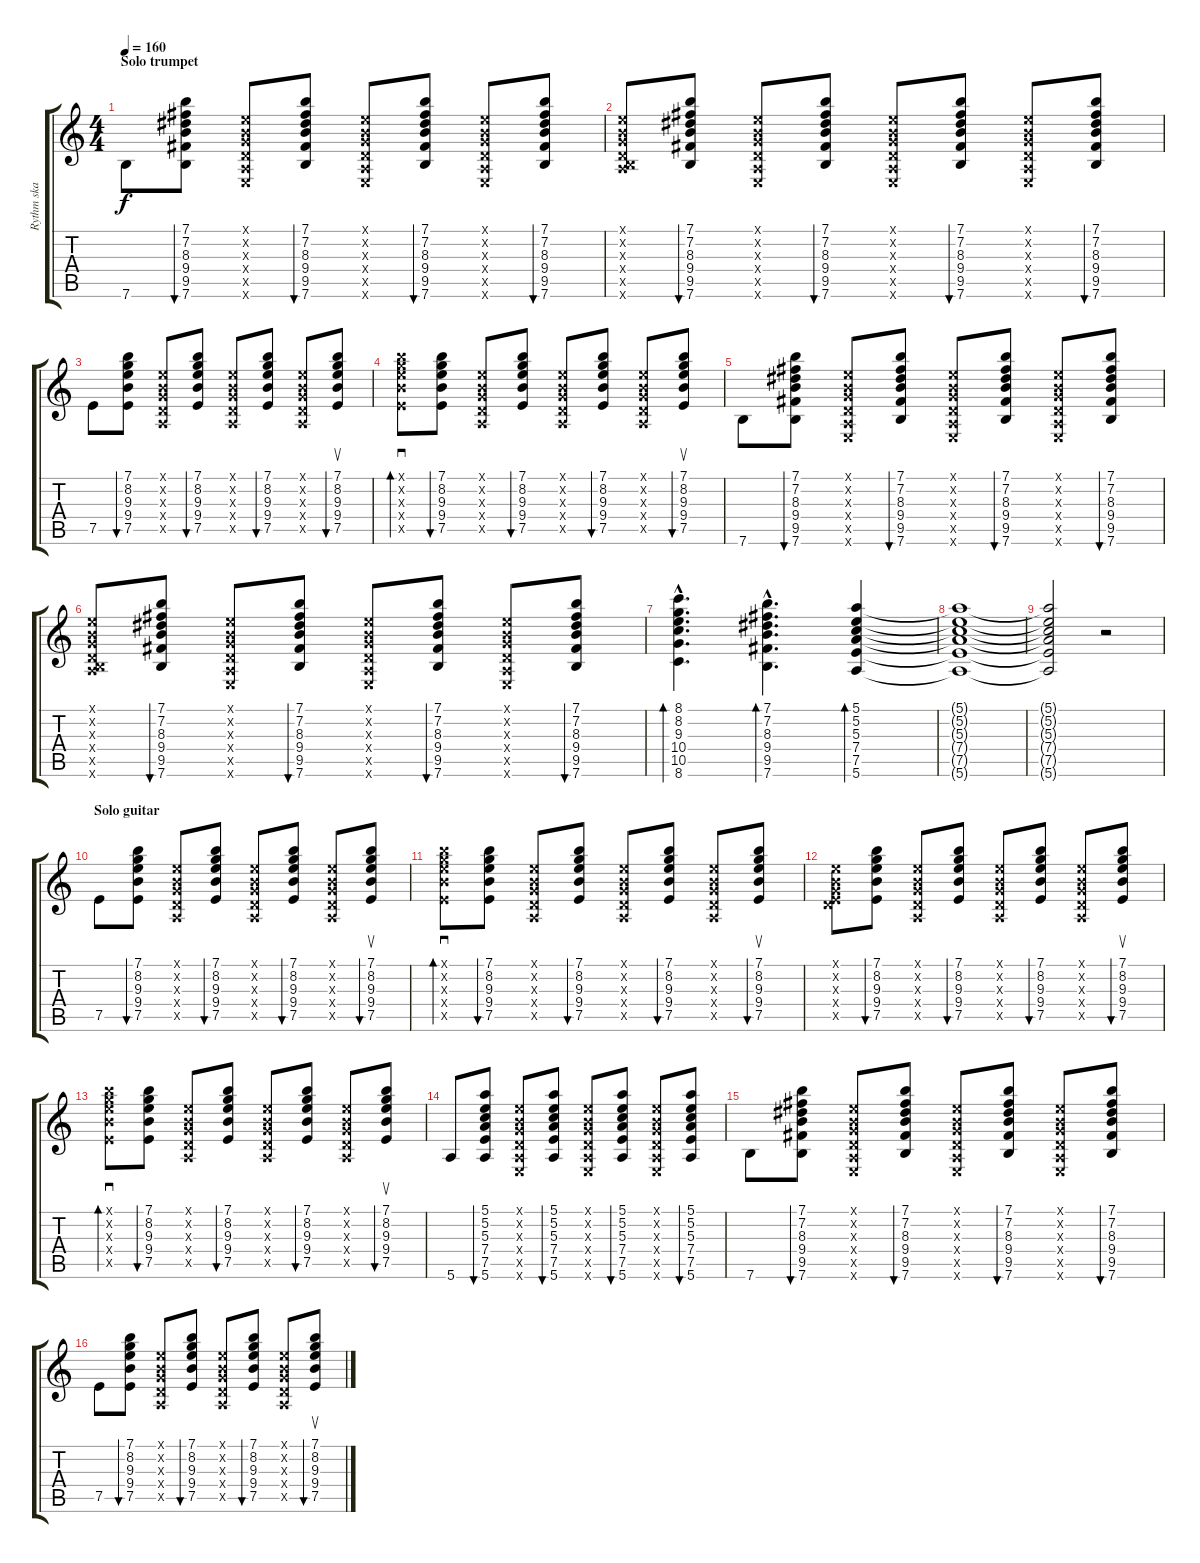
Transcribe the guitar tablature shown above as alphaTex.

\track ("Rythm ska" "Rythm ska") {instrument electricguitarjazz}
\staff {score tabs}
\tuning (E4 B3 G3 D3 A2 E2) {hide}
\ts (4 4)
\section ("" "Solo trumpet")
\tempo 160
\clef g2
\ks c
7.6.8{dy f} (7.1 7.2 8.3 9.4 9.5 7.6).8{bu 60} (0.1{x} 0.2{x} 0.3{x} 0.4{x} 0.5{x} 0.6{x}).8 (7.1 7.2 8.3 9.4 9.5 7.6).8{bu 60} (0.1{x} 0.2{x} 0.3{x} 0.4{x} 0.5{x} 0.6{x}).8 (7.1 7.2 8.3 9.4 9.5 7.6).8{bu 60} (0.1{x} 0.2{x} 0.3{x} 0.4{x} 0.5{x} 0.6{x}).8 (7.1 7.2 8.3 9.4 9.5 7.6).8{bu 60} |
(0.1{x} 0.2{x} 0.3{x} 0.4{x} 0.5{x} 7.6{x}).8 (7.1 7.2 8.3 9.4 9.5 7.6).8{bu 60} (0.1{x} 0.2{x} 0.3{x} 0.4{x} 0.5{x} 0.6{x}).8 (7.1 7.2 8.3 9.4 9.5 7.6).8{bu 60} (0.1{x} 0.2{x} 0.3{x} 0.4{x} 0.5{x} 0.6{x}).8 (7.1 7.2 8.3 9.4 9.5 7.6).8{bu 60} (0.1{x} 0.2{x} 0.3{x} 0.4{x} 0.5{x} 0.6{x}).8 (7.1 7.2 8.3 9.4 9.5 7.6).8{bu 60} |
7.5.8 (7.1 8.2 9.3 9.4 7.5).8{bu 60} (0.1{x} 0.2{x} 0.3{x} 0.4{x} 0.5{x}).8 (7.1 8.2 9.3 9.4 7.5).8{bu 60} (0.1{x} 0.2{x} 0.3{x} 0.4{x} 0.5{x}).8 (7.1 8.2 9.3 9.4 7.5).8{bu 60} (0.1{x} 0.2{x} 0.3{x} 0.4{x} 0.5{x}).8 (7.1 8.2 9.3 9.4 7.5).8{su bu 60} |
(7.1{x} 8.2{x} 9.3{x} 9.4{x} 7.5{x}).8{sd bd 60} (7.1 8.2 9.3 9.4 7.5).8{bu 60} (0.1{x} 0.2{x} 0.3{x} 0.4{x} 0.5{x}).8 (7.1 8.2 9.3 9.4 7.5).8{bu 60} (0.1{x} 0.2{x} 0.3{x} 0.4{x} 0.5{x}).8 (7.1 8.2 9.3 9.4 7.5).8{bu 60} (0.1{x} 0.2{x} 0.3{x} 0.4{x} 0.5{x}).8 (7.1 8.2 9.3 9.4 7.5).8{su bu 60} |
7.6.8 (7.1 7.2 8.3 9.4 9.5 7.6).8{bu 60} (0.1{x} 0.2{x} 0.3{x} 0.4{x} 0.5{x} 0.6{x}).8 (7.1 7.2 8.3 9.4 9.5 7.6).8{bu 60} (0.1{x} 0.2{x} 0.3{x} 0.4{x} 0.5{x} 0.6{x}).8 (7.1 7.2 8.3 9.4 9.5 7.6).8{bu 60} (0.1{x} 0.2{x} 0.3{x} 0.4{x} 0.5{x} 0.6{x}).8 (7.1 7.2 8.3 9.4 9.5 7.6).8{bu 60} |
(0.1{x} 0.2{x} 0.3{x} 0.4{x} 0.5{x} 7.6{x}).8 (7.1 7.2 8.3 9.4 9.5 7.6).8{bu 60} (0.1{x} 0.2{x} 0.3{x} 0.4{x} 0.5{x} 0.6{x}).8 (7.1 7.2 8.3 9.4 9.5 7.6).8{bu 60} (0.1{x} 0.2{x} 0.3{x} 0.4{x} 0.5{x} 0.6{x}).8 (7.1 7.2 8.3 9.4 9.5 7.6).8{bu 60} (0.1{x} 0.2{x} 0.3{x} 0.4{x} 0.5{x} 0.6{x}).8 (7.1 7.2 8.3 9.4 9.5 7.6).8{bu 60} |
(8.1{hac} 8.2{hac} 9.3{hac} 10.4{hac} 10.5{hac} 8.6{hac}).4{d bd 60} (7.1{hac} 7.2{hac} 8.3{hac} 9.4{hac} 9.5{hac} 7.6{hac}).4{d bd 60} (5.1 5.2 5.3 7.4 7.5 5.6).4{bd 60} |
(5.1{t} 5.2{t} 5.3{t} 7.4{t} 7.5{t} 5.6{t}).1 |
(5.1{t} 5.2{t} 5.3{t} 7.4{t} 7.5{t} 5.6{t}).2 r.2 |
\section ("" "Solo guitar")
7.5.8 (7.1 8.2 9.3 9.4 7.5).8{bu 60} (0.1{x} 0.2{x} 0.3{x} 0.4{x} 0.5{x}).8 (7.1 8.2 9.3 9.4 7.5).8{bu 60} (0.1{x} 0.2{x} 0.3{x} 0.4{x} 0.5{x}).8 (7.1 8.2 9.3 9.4 7.5).8{bu 60} (0.1{x} 0.2{x} 0.3{x} 0.4{x} 0.5{x}).8 (7.1 8.2 9.3 9.4 7.5).8{su bu 60} |
(7.1{x} 8.2{x} 9.3{x} 9.4{x} 7.5{x}).8{sd bd 60} (7.1 8.2 9.3 9.4 7.5).8{bu 60} (0.1{x} 0.2{x} 0.3{x} 0.4{x} 0.5{x}).8 (7.1 8.2 9.3 9.4 7.5).8{bu 60} (0.1{x} 0.2{x} 0.3{x} 0.4{x} 0.5{x}).8 (7.1 8.2 9.3 9.4 7.5).8{bu 60} (0.1{x} 0.2{x} 0.3{x} 0.4{x} 0.5{x}).8 (7.1 8.2 9.3 9.4 7.5).8{su bu 60} |
(0.1{x} 0.2{x} 0.3{x} 0.4{x} 7.5{x}).8 (7.1 8.2 9.3 9.4 7.5).8{bu 60} (0.1{x} 0.2{x} 0.3{x} 0.4{x} 0.5{x}).8 (7.1 8.2 9.3 9.4 7.5).8{bu 60} (0.1{x} 0.2{x} 0.3{x} 0.4{x} 0.5{x}).8 (7.1 8.2 9.3 9.4 7.5).8{bu 60} (0.1{x} 0.2{x} 0.3{x} 0.4{x} 0.5{x}).8 (7.1 8.2 9.3 9.4 7.5).8{su bu 60} |
(7.1{x} 8.2{x} 9.3{x} 9.4{x} 7.5{x}).8{sd bd 60} (7.1 8.2 9.3 9.4 7.5).8{bu 60} (0.1{x} 0.2{x} 0.3{x} 0.4{x} 0.5{x}).8 (7.1 8.2 9.3 9.4 7.5).8{bu 60} (0.1{x} 0.2{x} 0.3{x} 0.4{x} 0.5{x}).8 (7.1 8.2 9.3 9.4 7.5).8{bu 60} (0.1{x} 0.2{x} 0.3{x} 0.4{x} 0.5{x}).8 (7.1 8.2 9.3 9.4 7.5).8{su bu 60} |
5.6.8 (5.1 5.2 5.3 7.4 7.5 5.6).8{bu 60} (0.1{x} 0.2{x} 0.3{x} 0.4{x} 0.5{x} 0.6{x}).8 (5.1 5.2 5.3 7.4 7.5 5.6).8{bu 60} (0.1{x} 0.2{x} 0.3{x} 0.4{x} 0.5{x} 0.6{x}).8 (5.1 5.2 5.3 7.4 7.5 5.6).8{bu 60} (0.1{x} 0.2{x} 0.3{x} 0.4{x} 0.5{x} 0.6{x}).8 (5.1 5.2 5.3 7.4 7.5 5.6).8{bu 60} |
7.6.8 (7.1 7.2 8.3 9.4 9.5 7.6).8{bu 60} (0.1{x} 0.2{x} 0.3{x} 0.4{x} 0.5{x} 0.6{x}).8 (7.1 7.2 8.3 9.4 9.5 7.6).8{bu 60} (0.1{x} 0.2{x} 0.3{x} 0.4{x} 0.5{x} 0.6{x}).8 (7.1 7.2 8.3 9.4 9.5 7.6).8{bu 60} (0.1{x} 0.2{x} 0.3{x} 0.4{x} 0.5{x} 0.6{x}).8 (7.1 7.2 8.3 9.4 9.5 7.6).8{bu 60} |
7.5.8 (7.1 8.2 9.3 9.4 7.5).8{bu 60} (0.1{x} 0.2{x} 0.3{x} 0.4{x} 0.5{x}).8 (7.1 8.2 9.3 9.4 7.5).8{bu 60} (0.1{x} 0.2{x} 0.3{x} 0.4{x} 0.5{x}).8 (7.1 8.2 9.3 9.4 7.5).8{bu 60} (0.1{x} 0.2{x} 0.3{x} 0.4{x} 0.5{x}).8 (7.1 8.2 9.3 9.4 7.5).8{su bu 60}
